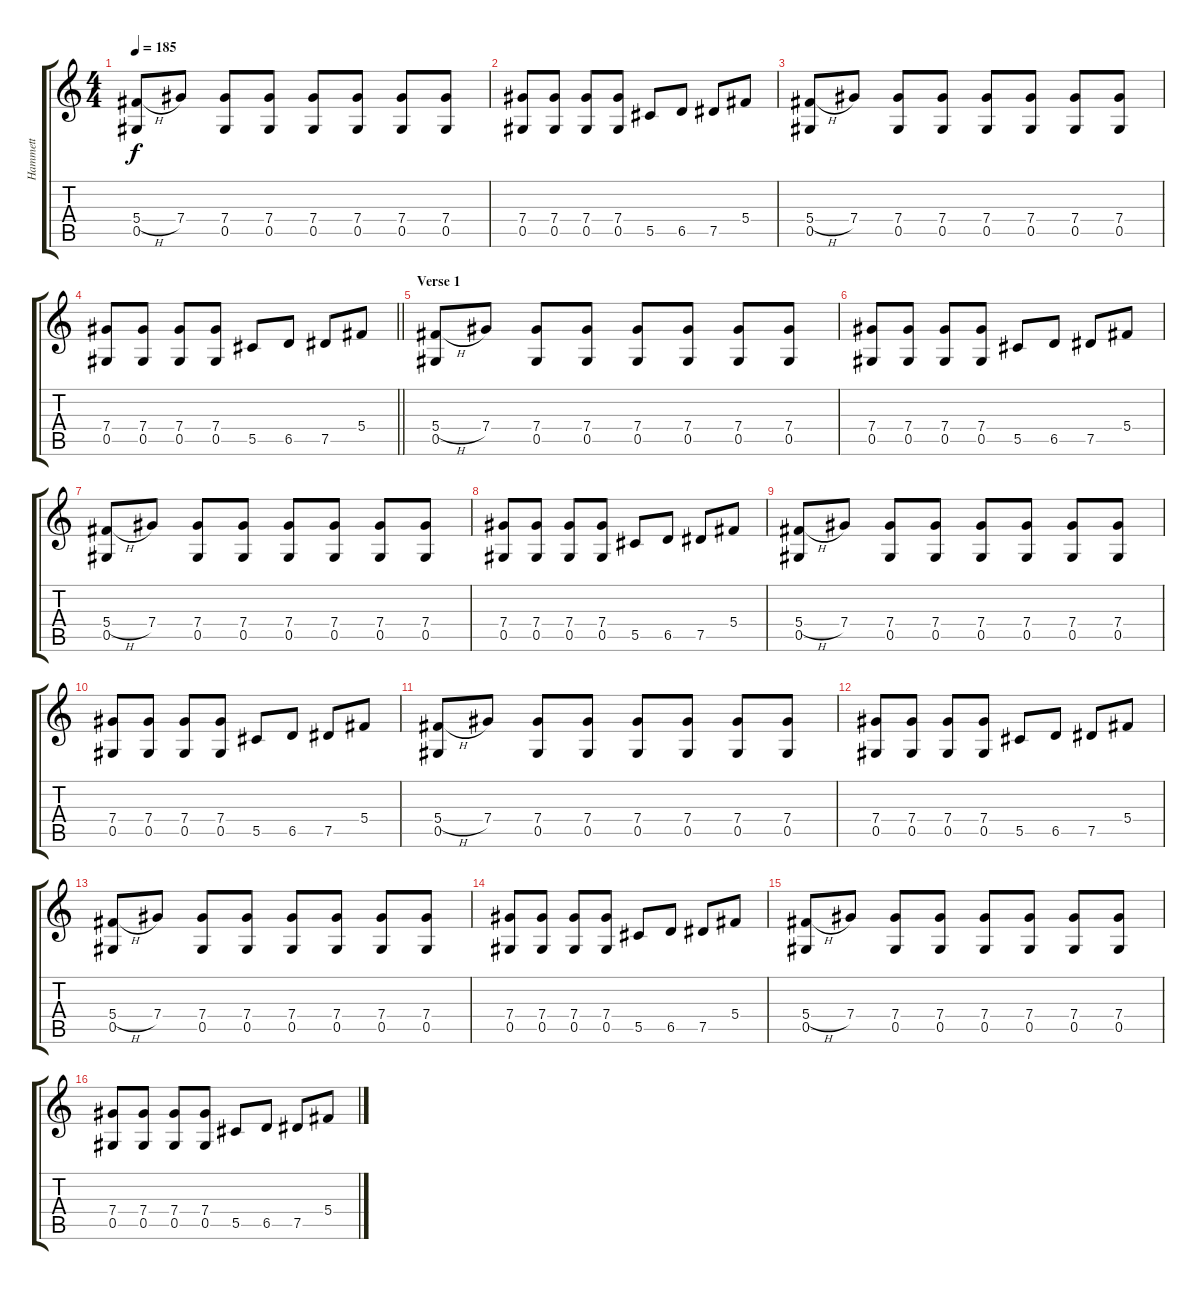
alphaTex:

\track ("Hammett" "Hammett") {instrument distortionguitar}
\staff {score tabs}
\tuning (Eb4 Bb3 Gb3 Db3 Ab2 Eb2) {hide}
\ts (4 4)
\tempo 185
\clef g2
\ks c
(5.4{h} 0.5).8{dy f} 7.4.8 (7.4 0.5).8 (7.4 0.5).8 (7.4 0.5).8 (7.4 0.5).8 (7.4 0.5).8 (7.4 0.5).8 |
(7.4 0.5).8 (7.4 0.5).8 (7.4 0.5).8 (7.4 0.5).8 5.5.8 6.5.8 7.5.8 5.4.8 |
(5.4{h} 0.5).8 7.4.8 (7.4 0.5).8 (7.4 0.5).8 (7.4 0.5).8 (7.4 0.5).8 (7.4 0.5).8 (7.4 0.5).8 |
\barLineRight lightlight
(7.4 0.5).8 (7.4 0.5).8 (7.4 0.5).8 (7.4 0.5).8 5.5.8 6.5.8 7.5.8 5.4.8 |
\section ("" "Verse 1")
(5.4{h} 0.5).8 7.4.8 (7.4 0.5).8 (7.4 0.5).8 (7.4 0.5).8 (7.4 0.5).8 (7.4 0.5).8 (7.4 0.5).8 |
(7.4 0.5).8 (7.4 0.5).8 (7.4 0.5).8 (7.4 0.5).8 5.5.8 6.5.8 7.5.8 5.4.8 |
(5.4{h} 0.5).8 7.4.8 (7.4 0.5).8 (7.4 0.5).8 (7.4 0.5).8 (7.4 0.5).8 (7.4 0.5).8 (7.4 0.5).8 |
(7.4 0.5).8 (7.4 0.5).8 (7.4 0.5).8 (7.4 0.5).8 5.5.8 6.5.8 7.5.8 5.4.8 |
(5.4{h} 0.5).8 7.4.8 (7.4 0.5).8 (7.4 0.5).8 (7.4 0.5).8 (7.4 0.5).8 (7.4 0.5).8 (7.4 0.5).8 |
(7.4 0.5).8 (7.4 0.5).8 (7.4 0.5).8 (7.4 0.5).8 5.5.8 6.5.8 7.5.8 5.4.8 |
(5.4{h} 0.5).8 7.4.8 (7.4 0.5).8 (7.4 0.5).8 (7.4 0.5).8 (7.4 0.5).8 (7.4 0.5).8 (7.4 0.5).8 |
(7.4 0.5).8 (7.4 0.5).8 (7.4 0.5).8 (7.4 0.5).8 5.5.8 6.5.8 7.5.8 5.4.8 |
(5.4{h} 0.5).8 7.4.8 (7.4 0.5).8 (7.4 0.5).8 (7.4 0.5).8 (7.4 0.5).8 (7.4 0.5).8 (7.4 0.5).8 |
(7.4 0.5).8 (7.4 0.5).8 (7.4 0.5).8 (7.4 0.5).8 5.5.8 6.5.8 7.5.8 5.4.8 |
(5.4{h} 0.5).8 7.4.8 (7.4 0.5).8 (7.4 0.5).8 (7.4 0.5).8 (7.4 0.5).8 (7.4 0.5).8 (7.4 0.5).8 |
(7.4 0.5).8 (7.4 0.5).8 (7.4 0.5).8 (7.4 0.5).8 5.5.8 6.5.8 7.5.8 5.4.8
